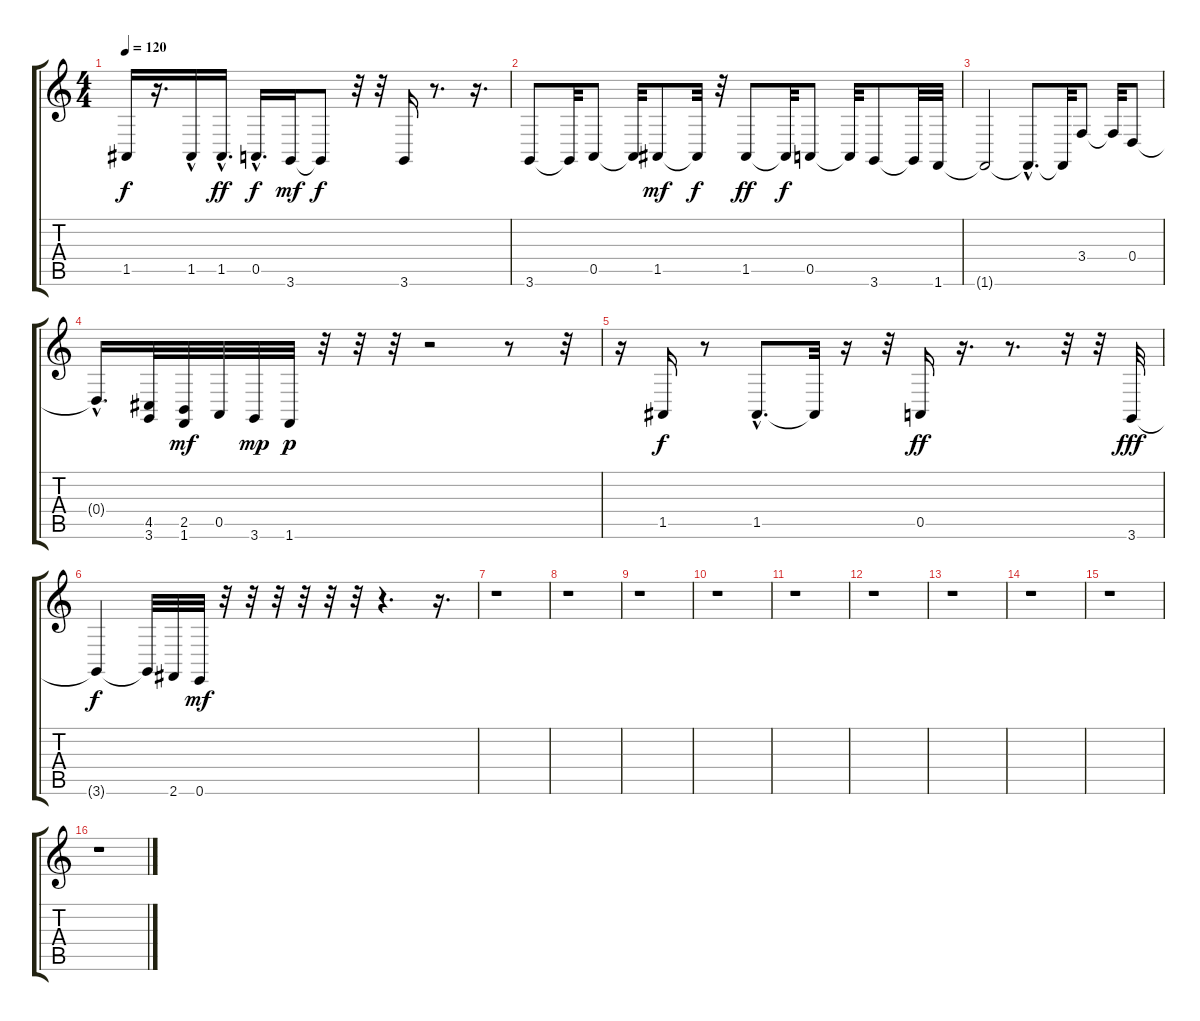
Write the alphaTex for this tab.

\track "" {instrument trombone}
\staff {score tabs}
\tuning (E4 B3 G3 D3 A2 E2) {hide}
\ts (4 4)
\tempo 120
\clef g2
\ks c
1.5{t}.16{dy f} r.16{d} 1.5{hac}.16 1.5{hac}.16{d dy ff} 0.5{hac}.16{d dy f} 3.6.16{dy mf} 3.6{t}.8{dy f} r.32 r.32 3.6.16 r.8{d} r.16{d} |
3.6.8 3.6{t}.32 0.5.8 0.5{t}.32 1.5.8{dy mf} 1.5{t}.32{dy f} r.32 1.5.8{dy ff} 1.5{t}.32{dy f} 0.5.8 0.5{t}.32 3.6.8 3.6{t}.32 1.6.32 |
1.6{t}.2 1.6{hac t}.8{d} 1.6{t}.32 3.4.8 3.4{t}.32 0.4.8 |
0.4{hac t}.16{d} (4.5 3.6).32 (2.5 1.6).32{dy mf} 0.5.32 3.6.32{dy mp} 1.6.32{dy p} r.32 r.32 r.32 r.2 r.8 r.32 |
r.16 1.5.16{dy f} r.8 1.5{hac}.8{d} 1.5{t}.32 r.16 r.32 0.5.16{dy ff} r.16{d} r.8{d} r.32 r.32 3.6.32{dy fff} |
3.6{t}.4{dy f} 3.6{t}.32 2.6.32 0.6.32{dy mf} r.32 r.32 r.32 r.32 r.32 r.32 r.4{d} r.16{d} |
r.1 |
r.1 |
r.1 |
r.1 |
r.1 |
r.1 |
r.1 |
r.1 |
r.1 |
r.1
